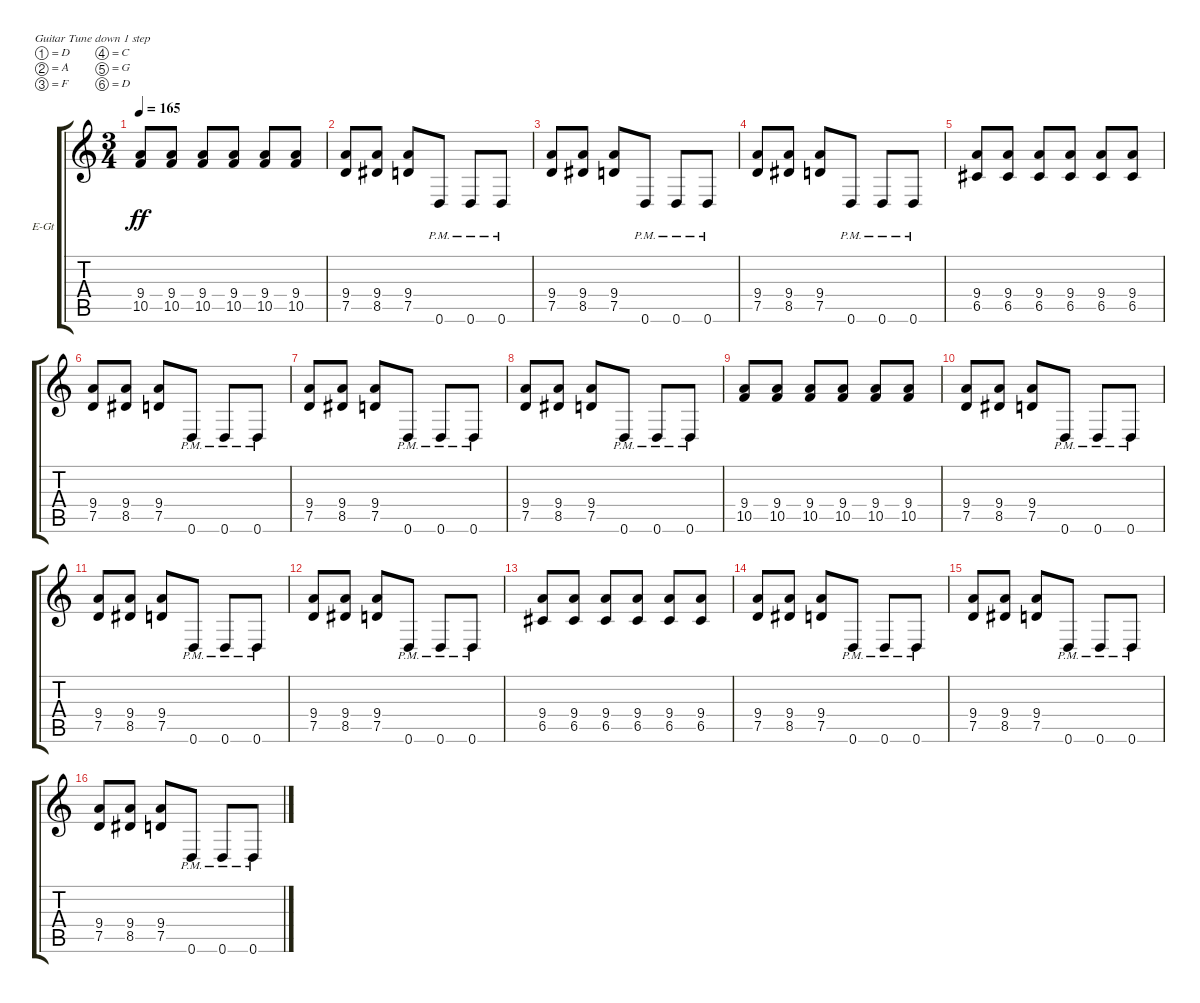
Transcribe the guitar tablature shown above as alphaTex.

\bracketExtendMode groupsimilarinstruments
\firstSystemTrackNameOrientation horizontal
\otherSystemsTrackNameOrientation horizontal
\track ("Kaleb - Rhythm" "E-Gt") {instrument distortionguitar}
\staff {score tabs}
\tuning (D4 A3 F3 C3 G2 D2)
\ts (3 4)
\tempo 165
\clef g2
\ks c
(9.4 10.5).8{dy ff} (10.5 9.4).8 (10.5 9.4).8 (10.5 9.4).8 (10.5 9.4).8 (10.5 9.4).8 |
(7.5 9.4).8 (8.5 9.4).8 (7.5 9.4).8 0.6{pm}.8 0.6{pm}.8 0.6{pm}.8 |
(7.5 9.4).8 (8.5 9.4).8 (7.5 9.4).8 0.6{pm}.8 0.6{pm}.8 0.6{pm}.8 |
(7.5 9.4).8 (8.5 9.4).8 (7.5 9.4).8 0.6{pm}.8 0.6{pm}.8 0.6{pm}.8 |
(9.4 6.5).8 (6.5 9.4).8 (6.5 9.4).8 (6.5 9.4).8 (6.5 9.4).8 (6.5 9.4).8 |
(7.5 9.4).8 (8.5 9.4).8 (7.5 9.4).8 0.6{pm}.8 0.6{pm}.8 0.6{pm}.8 |
(7.5 9.4).8 (8.5 9.4).8 (7.5 9.4).8 0.6{pm}.8 0.6{pm}.8 0.6{pm}.8 |
(7.5 9.4).8 (8.5 9.4).8 (7.5 9.4).8 0.6{pm}.8 0.6{pm}.8 0.6{pm}.8 |
(9.4 10.5).8 (10.5 9.4).8 (10.5 9.4).8 (10.5 9.4).8 (10.5 9.4).8 (10.5 9.4).8 |
(7.5 9.4).8 (8.5 9.4).8 (7.5 9.4).8 0.6{pm}.8 0.6{pm}.8 0.6{pm}.8 |
(7.5 9.4).8 (8.5 9.4).8 (7.5 9.4).8 0.6{pm}.8 0.6{pm}.8 0.6{pm}.8 |
(7.5 9.4).8 (8.5 9.4).8 (7.5 9.4).8 0.6{pm}.8 0.6{pm}.8 0.6{pm}.8 |
(9.4 6.5).8 (6.5 9.4).8 (6.5 9.4).8 (6.5 9.4).8 (6.5 9.4).8 (6.5 9.4).8 |
(7.5 9.4).8 (8.5 9.4).8 (7.5 9.4).8 0.6{pm}.8 0.6{pm}.8 0.6{pm}.8 |
(7.5 9.4).8 (8.5 9.4).8 (7.5 9.4).8 0.6{pm}.8 0.6{pm}.8 0.6{pm}.8 |
(7.5 9.4).8 (8.5 9.4).8 (7.5 9.4).8 0.6{pm}.8 0.6{pm}.8 0.6{pm}.8
